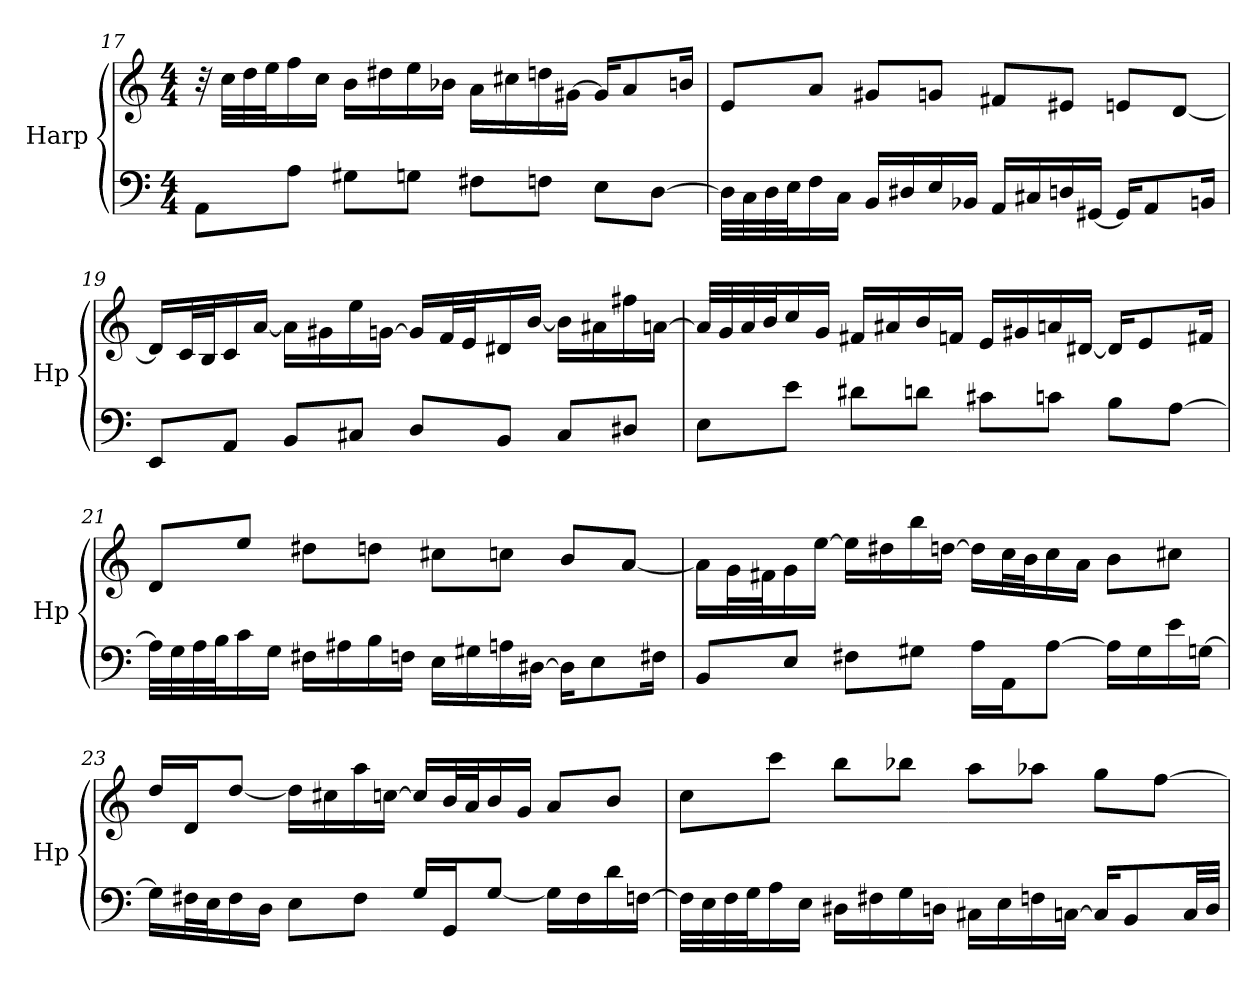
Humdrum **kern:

**kern	**kern
*part1	*part1
*staff2	*staff1
*I"Harp	*
*I'Hp	*
!!LO:LB:g=z
*clefF4	*clefG2
*k[]	*k[]
*M4/4	*M4/4
=17	=17
8AA\L	32r
.	32cc\LLL
.	32dd\
.	32ee\J
8A\J	16ff\
.	16cc\JJ
8G#X\L	16b\LL
.	16dd#X\
8Gn\J	16ee\
.	16b-X\JJ
8F#X\L	16a\LL
.	16cc#X\
8Fn\J	16ddn\
.	[16g#X\JJ
8E\L	16g#/KL]
.	8a/
[8D\J	.
.	16bn/Jk
=18	=18
32D\LLL]	8e/L
32C\	.
32D\	.
32E\J	.
16F\	8a/J
16C\JJ	.
16BB/LL	8g#X/L
16D#X/	.
16E/	8gn/J
16BB-X/JJ	.
16AA/LL	8f#X/L
16C#X/	.
16Dn/	8e#X/J
[16GG#X/JJ	.
16GG#/KL]	8en/L
8AA/	.
.	[8d/J
16BBn/Jk	.
!!LO:LB:g=z
=19	=19
8EE/L	16d/LL]
.	32c/L
.	32B/J
8AA/J	16c/
.	[16a/JJ
8BB/L	16a\LL]
.	16g#X\
8C#X/J	16ee\
.	[16gn\JJ
8D/L	16g/LL]
.	32f/L
.	32e/J
8BB/J	16d#X/
.	[16b/JJ
8C#/L	16b\LL]
.	16a#X\
8D#X/J	16ff#X\
.	[16an\JJ
=20	=20
8E\L	32a/LLL]
.	32g/
.	32a/
.	32b/J
8e\J	16cc/
.	16g/JJ
8d#X\L	16f#X/LL
.	16a#X/
8dn\J	16b/
.	16fn/JJ
8c#X\L	16e/LL
.	16g#X/
8cn\J	16an/
.	[16d#X/JJ
8B\L	16d#/KL]
.	8e/
[8A\J	.
.	16f#X/Jk
!!LO:PB:g=z
=21	=21
32A\LLL]	8d/L
32G\	.
32A\	.
32B\J	.
16c\	8ee/J
16G\JJ	.
16F#X\LL	8dd#X\L
16A#X\	.
16B\	8ddn\J
16Fn\JJ	.
16E\LL	8cc#X\L
16G#X\	.
16An\	8ccn\J
[16D#X\JJ	.
16D#\KL]	8b/L
8E\	.
.	[8a/J
16F#X\Jk	.
=22	=22
8BB/L	16a\LL]
.	32g\L
.	32f#X\J
8E/J	16g\
.	[16ee\JJ
8F#X\L	16ee\LL]
.	16dd#X\
8G#X\J	16bb\
.	[16ddn\JJ
16A\LL	16dd\LL]
16AA\J	32cc\L
.	32b\J
[8A\J	16cc\
.	16a\JJ
16A\LL]	8b\L
16G#\	.
16e\	8cc#X\J
[16Gn\JJ	.
!!LO:LB:g=z
=23	=23
16G\LL]	16dd/LL
32F#X\L	16d/J
32E\J	.
16F#\	[8dd/J
16D\JJ	.
8E\L	16dd\LL]
.	16cc#X\
8F#\J	16aa\
.	[16ccn\JJ
16G/LL	16cc/LL]
16GG/J	32b/L
.	32a/J
[8G/J	16b/
.	16g/JJ
16G\LL]	8a/L
16F#\	.
16d\	8b/J
[16Fn\JJ	.
=24	=24
32F\LLL]	8cc\L
32E\	.
32F\	.
32G\J	.
16A\	8ccc\J
16E\JJ	.
16D#X\LL	8bb\L
16F#X\	.
16G\	8bb-X\J
16Dn\JJ	.
16C#X\LL	8aa\L
16E\	.
16Fn\	8aa-X\J
[16Cn\JJ	.
16C/KL]	8gg\L
8BB/	.
.	[8ff\J
32C/LL	.
32D/JJJ	.
=	=
*-	*-
